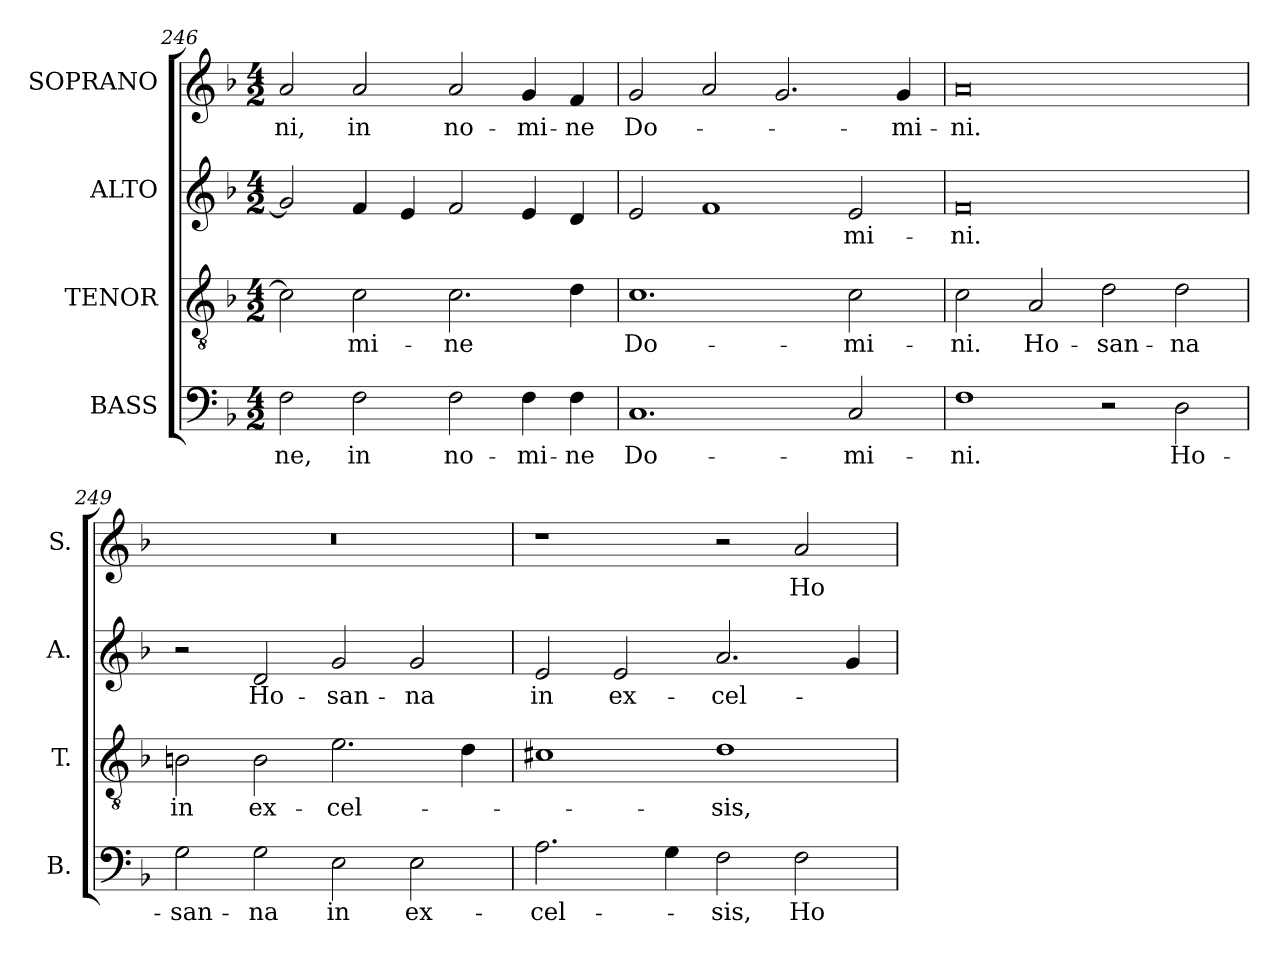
**kern	**text	**kern	**text	**kern	**text	**kern	**text
*part4	*part4	*part3	*part3	*part2	*part2	*part1	*part1
*staff4	*staff4	*staff3	*staff3	*staff2	*staff2	*staff1	*staff1
*I"BASS	*	*I"TENOR	*	*I"ALTO	*	*I"SOPRANO	*
*I'B.	*	*I'T.	*	*I'A.	*	*I'S.	*
*clefF4	*	*clefGv2	*	*clefG2	*	*clefG2	*
*	*	*ITrd7c12	*	*	*	*	*
*k[b-]	*	*k[b-]	*	*k[b-]	*	*k[b-]	*
*F:	*	*F:	*	*F:	*	*F:	*
*M4/2	*	*M4/2	*	*M4/2	*	*M4/2	*
=246	=246	=246	=246	=246	=246	=246	=246
!	!LO:LY:b:color=#000000	!	!	!	!	!	!
!	!	!	!	!	!	!	!LO:LY:b:color=#000000
2Fi\	-ne,	2Ci\]	.	2gi/]	.	2ai/	-ni,
!	!LO:LY:b:color=#000000	!	!	!	!	!	!
!	!	!	!LO:LY:b:color=#000000	!	!	!	!
!	!	!	!	!	!	!	!LO:LY:b:color=#000000
2Fi\	in	2Ci\	-mi-	4fi/	.	2ai/	in
.	.	.	.	4ei/	.	.	.
!	!LO:LY:b:color=#000000	!	!	!	!	!	!
!	!	!	!LO:LY:b:color=#000000	!	!	!	!
!	!	!	!	!	!	!	!LO:LY:b:color=#000000
2Fi\	no-	2.Ci\	-ne	2fi/	.	2ai/	no-
!	!LO:LY:b:color=#000000	!	!	!	!	!	!
!	!	!	!	!	!	!	!LO:LY:b:color=#000000
4Fi\	-mi-	.	.	4ei/	.	4gi/	-mi-
!	!LO:LY:b:color=#000000	!	!	!	!	!	!
!	!	!	!	!	!	!	!LO:LY:b:color=#000000
4Fi\	-ne	4Di\	.	4di/	.	4fi/	-ne
=247	=247	=247	=247	=247	=247	=247	=247
!	!LO:LY:b:color=#000000	!	!	!	!	!	!
!	!	!	!LO:LY:b:color=#000000	!	!	!	!
!	!	!	!	!	!	!	!LO:LY:b:color=#000000
1.Ci	Do-	1.Ci	Do-	2ei/	.	2gi/	Do-
.	.	.	.	1fi	.	2ai/	.
.	.	.	.	.	.	2.gi/	.
!	!LO:LY:b:color=#000000	!	!	!	!	!	!
!	!	!	!LO:LY:b:color=#000000	!	!	!	!
!	!	!	!	!	!LO:LY:b:color=#000000	!	!
2Ci/	-mi-	2Ci\	-mi-	2ei/	-mi-	.	.
!	!	!	!	!	!	!	!LO:LY:b:color=#000000
.	.	.	.	.	.	4gi/	-mi-
=248	=248	=248	=248	=248	=248	=248	=248
!	!LO:LY:b:color=#000000	!	!	!	!	!	!
!	!	!	!LO:LY:b:color=#000000	!	!	!	!
!	!	!	!	!	!LO:LY:b:color=#000000	!	!
!	!	!	!	!	!	!	!LO:LY:b:color=#000000
1Fi	-ni.	2Ci\	-ni.	0fi	-ni.	0ai	-ni.
!	!	!	!LO:LY:b:color=#000000	!	!	!	!
.	.	2AAi/	Ho-	.	.	.	.
!	!	!	!LO:LY:b:color=#000000	!	!	!	!
2r	.	2Di\	-san-	.	.	.	.
!	!LO:LY:b:color=#000000	!	!	!	!	!	!
!	!	!	!LO:LY:b:color=#000000	!	!	!	!
2Di\	Ho-	2Di\	-na	.	.	.	.
=249	=249	=249	=249	=249	=249	=249	=249
!	!LO:LY:b:color=#000000	!	!	!	!	!	!
!	!	!	!LO:LY:b:color=#000000	!	!	!LO:N:vis=1	!
2Gi\	-san-	2BBni\	in	2r	.	0r	.
!	!LO:LY:b:color=#000000	!	!	!	!	!	!
!	!	!	!LO:LY:b:color=#000000	!	!	!	!
!	!	!	!	!	!LO:LY:b:color=#000000	!	!
2Gi\	-na	2BBi\	ex-	2di/	Ho-	.	.
!	!LO:LY:b:color=#000000	!	!	!	!	!	!
!	!	!	!LO:LY:b:color=#000000	!	!	!	!
!	!	!	!	!	!LO:LY:b:color=#000000	!	!
2Ei\	in	2.Ei\	-cel-	2gi/	-san-	.	.
!	!LO:LY:b:color=#000000	!	!	!	!	!	!
!	!	!	!	!	!LO:LY:b:color=#000000	!	!
2Ei\	ex-	.	.	2gi/	-na	.	.
.	.	4Di\	.	.	.	.	.
!!LO:PB:g=z
=250	=250	=250	=250	=250	=250	=250	=250
!	!LO:LY:b:color=#000000	!	!	!	!	!	!
!	!	!	!	!	!LO:LY:b:color=#000000	!	!
2.Ai\	-cel-	1C#Xi	.	2ei/	in	1r	.
!	!	!	!	!	!LO:LY:b:color=#000000	!	!
.	.	.	.	2ei/	ex-	.	.
4Gi\	.	.	.	.	.	.	.
!	!LO:LY:b:color=#000000	!	!	!	!	!	!
!	!	!	!LO:LY:b:color=#000000	!	!	!	!
!	!	!	!	!	!LO:LY:b:color=#000000	!	!
2Fi\	-sis,	1Di	-sis,	2.ai/	-cel-	2r	.
!	!LO:LY:b:color=#000000	!	!	!	!	!	!
!	!	!	!	!	!	!	!LO:LY:b:color=#000000
2Fi\	Ho-	.	.	.	.	2ai/	Ho-
.	.	.	.	4gi/	.	.	.
=	=	=	=	=	=	=	=
*-	*-	*-	*-	*-	*-	*-	*-
